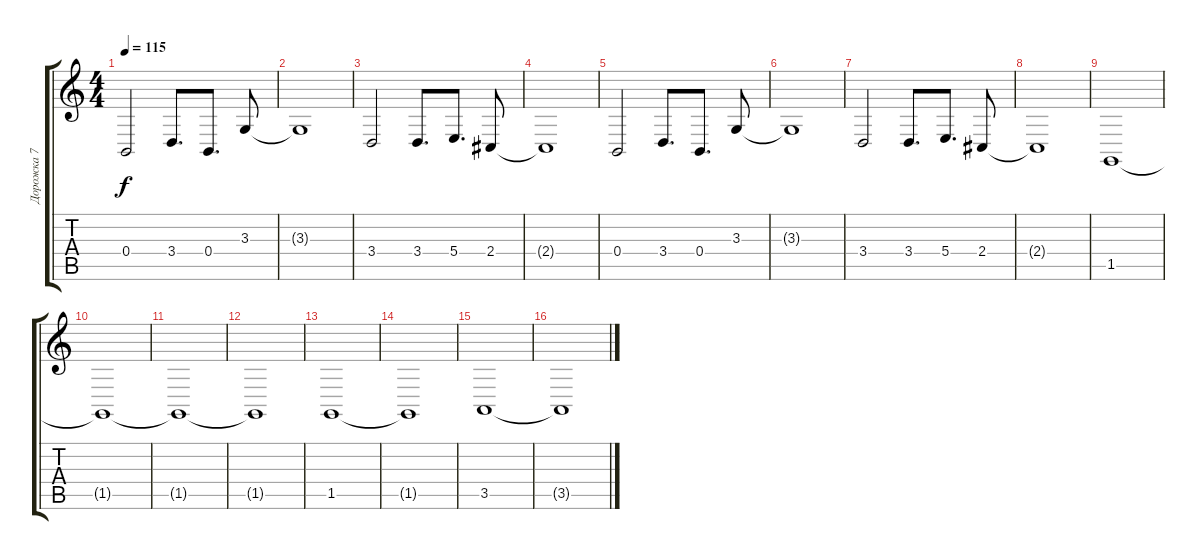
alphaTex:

\track ("Дорожка 7" "Дорожка 7") {instrument stringensemble1}
\staff {score tabs}
\tuning (Db4 Ab3 E3 B2 Gb2 B1) {hide}
\ts (4 4)
\tempo 115
\clef g2
\ks c
0.4.2{dy f} 3.4.8{d} 0.4.8{d} 3.3.8 |
3.3{t}.1 |
3.4.2 3.4.8{d} 5.4.8{d} 2.4.8 |
2.4{t}.1 |
0.4.2 3.4.8{d} 0.4.8{d} 3.3.8 |
3.3{t}.1 |
3.4.2 3.4.8{d} 5.4.8{d} 2.4.8 |
2.4{t}.1 |
1.5.1{volume 7} |
1.5{t}.1 |
1.5{t}.1 |
1.5{t}.1 |
1.5.1{volume 13} |
1.5{t}.1 |
3.5.1 |
3.5{t}.1
